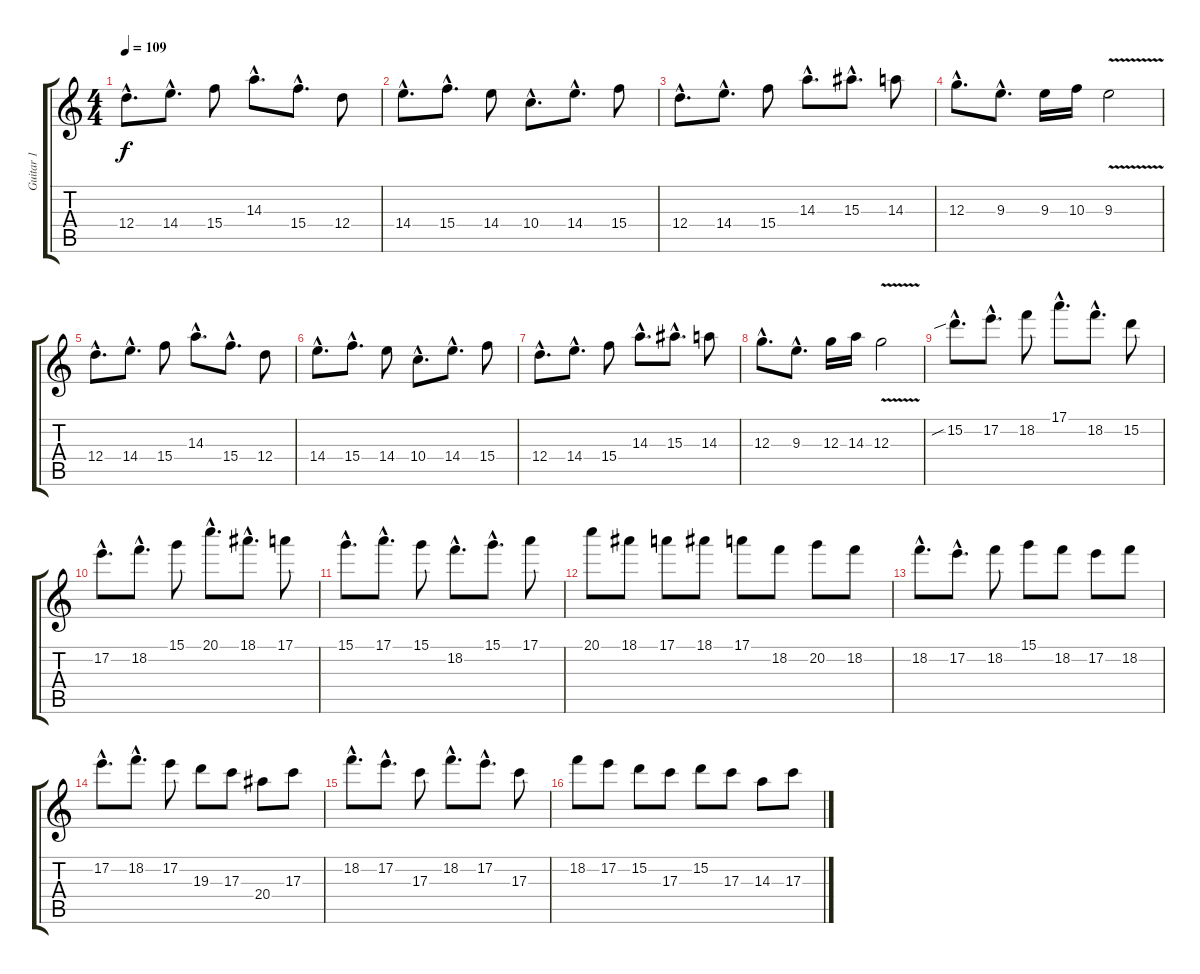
\track ("Guitar 1" "Guitar 1") {instrument overdrivenguitar}
\staff {score tabs}
\tuning (E4 B3 G3 D3 A2 D2) {hide}
\ts (4 4)
\tempo 109
\clef g2
\ks c
12.4{hac}.8{d dy f} 14.4{hac}.8{d} 15.4.8 14.3{hac}.8{d} 15.4{hac}.8{d} 12.4.8 |
14.4{hac}.8{d} 15.4{hac}.8{d} 14.4.8 10.4{hac}.8{d} 14.4{hac}.8{d} 15.4.8 |
12.4{hac}.8{d} 14.4{hac}.8{d} 15.4.8 14.3{hac}.8{d} 15.3{hac}.8{d} 14.3.8 |
12.3{hac}.8{d} 9.3{hac}.8{d} 9.3.16 10.3.16 9.3{v}.2 |
12.4{hac}.8{d} 14.4{hac}.8{d} 15.4.8 14.3{hac}.8{d} 15.4{hac}.8{d} 12.4.8 |
14.4{hac}.8{d} 15.4{hac}.8{d} 14.4.8 10.4{hac}.8{d} 14.4{hac}.8{d} 15.4.8 |
12.4{hac}.8{d} 14.4{hac}.8{d} 15.4.8 14.3{hac}.8{d} 15.3{hac}.8{d} 14.3.8 |
12.3{hac}.8{d} 9.3{hac}.8{d} 12.3.16 14.3.16 12.3{v}.2 |
15.2{sib hac}.8{d} 17.2{hac}.8{d} 18.2.8 17.1{hac}.8{d} 18.2{hac}.8{d} 15.2.8 |
17.2{hac}.8{d} 18.2{hac}.8{d} 15.1.8 20.1{hac}.8{d} 18.1{hac}.8{d} 17.1.8 |
15.1{hac}.8{d} 17.1{hac}.8{d} 15.1.8 18.2{hac}.8{d} 15.1{hac}.8{d} 17.1.8 |
20.1.8 18.1.8 17.1.8 18.1.8 17.1.8 18.2.8 20.2.8 18.2.8 |
18.2{hac}.8{d} 17.2{hac}.8{d} 18.2.8 15.1.8 18.2.8 17.2.8 18.2.8 |
17.2{hac}.8{d} 18.2{hac}.8{d} 17.2.8 19.3.8 17.3.8 20.4.8 17.3.8 |
18.2{hac}.8{d} 17.2{hac}.8{d} 17.3.8 18.2{hac}.8{d} 17.2{hac}.8{d} 17.3.8 |
18.2.8 17.2.8 15.2.8 17.3.8 15.2.8 17.3.8 14.3.8 17.3.8
